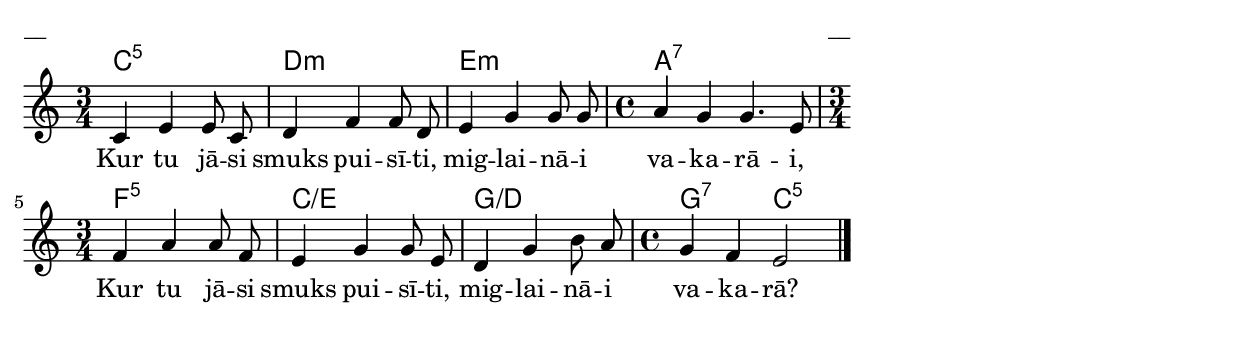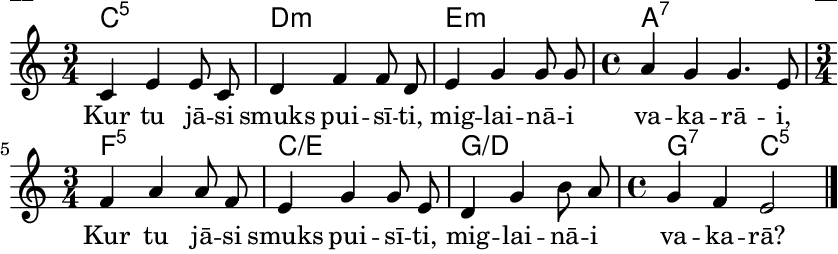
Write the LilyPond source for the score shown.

\version "2.13.18"
#(ly:set-option 'crop #t)
 
%\header {
% title = "Kur tu jāsi, smuks puisīti"
%}
% Austras dziesmu burtnīca, 17.lpp.
\paper {
line-width = 14\cm
left-margin = 0.4\cm
between-system-padding = 0.3\cm
between-system-space = 0.3\cm
}
\layout {
indent = #0
ragged-last = ##f
}

voiceA = \relative c' {
\clef "treble"
\key c \major
\time 3/4
c4 e e8 c | d4 f f8 d | e4 g g8 g \time 4/4
a4 g4 g4. e8
\time 3/4
f4 a a8 f | e4 g g8 e | d4 g b8 a \time 4/4
g4 f e2 
\bar "|." 
}


lyricA = \lyricmode {
Kur tu jā -- si smuks pui -- sī -- ti, mig -- lai -- nā -- i va -- ka -- rā -- i, 
Kur tu jā -- si smuks pui -- sī -- ti, mig -- lai -- nā -- i va -- ka -- rā?
}


chordsA = \chordmode {
\time 3/4
c2.:5 | d2.:m | e2.:m \time 4/4
a1:7
\time 3/4
f2.:5 | c2.:/e | g2.:/d \time 4/4
g2:7 c2:5
}

fullScore = <<
\new ChordNames { \chordsA }
\new Staff {
<<
\new Voice = "voiceA" { \oneVoice \autoBeamOff \voiceA }
\new Lyrics \lyricsto "voiceA" \lyricA
>>
}
>>

\score {
\fullScore
\header { piece = "__" opus = "__" }
}
\markup { \with-color #(x11-color 'white) \sans \smaller "__" }
\score {
\unfoldRepeats
\fullScore
\midi {
\context { \Staff \remove "Staff_performer" }
\context { \Voice \consists "Staff_performer" }
}
}


